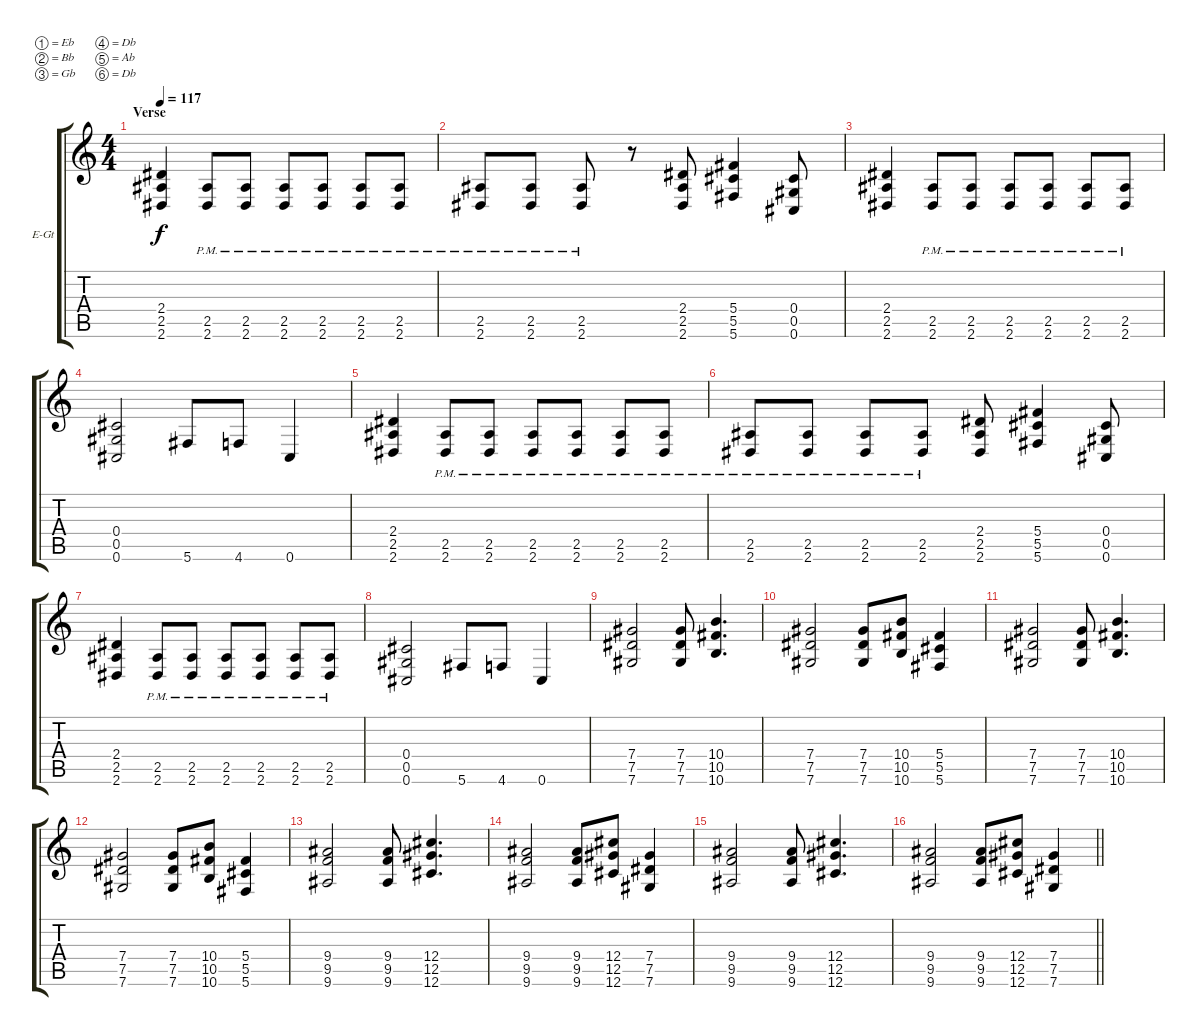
\bracketExtendMode groupsimilarinstruments
\firstSystemTrackNameOrientation horizontal
\otherSystemsTrackNameOrientation horizontal
\track ("Rhythm" "E-Gt") {instrument distortionguitar}
\staff {score tabs}
\tuning (Eb4 Bb3 Gb3 Db3 Ab2 Db2)
\ts (4 4)
\section ("" "Verse")
\tempo 117
\clef g2
\ks c
(2.4 2.5 2.6).4{dy f} (2.5{pm} 2.6{pm}).8 (2.5{pm} 2.6{pm}).8 (2.5{pm} 2.6{pm}).8 (2.5{pm} 2.6{pm}).8 (2.5{pm} 2.6{pm}).8 (2.5{pm} 2.6{pm}).8 |
(2.5{pm} 2.6{pm}).8 (2.5{pm} 2.6{pm}).8 (2.5{pm} 2.6{pm}).8 r.8 (2.4 2.5 2.6).8 (5.4 5.5 5.6).4 (0.4 0.5 0.6).8 |
(2.4 2.5 2.6).4 (2.5{pm} 2.6{pm}).8 (2.5{pm} 2.6{pm}).8 (2.5{pm} 2.6{pm}).8 (2.5{pm} 2.6{pm}).8 (2.5{pm} 2.6{pm}).8 (2.5{pm} 2.6{pm}).8 |
(0.4 0.5 0.6).2 5.6.8 4.6.8 0.6.4 |
(2.4 2.5 2.6).4 (2.5{pm} 2.6{pm}).8 (2.5{pm} 2.6{pm}).8 (2.5{pm} 2.6{pm}).8 (2.5{pm} 2.6{pm}).8 (2.5{pm} 2.6{pm}).8 (2.5{pm} 2.6{pm}).8 |
(2.5{pm} 2.6{pm}).8 (2.5{pm} 2.6{pm}).8 (2.5{pm} 2.6{pm}).8 (2.5{pm} 2.6{pm}).8 (2.4 2.5 2.6).8 (5.4 5.5 5.6).4 (0.4 0.5 0.6).8 |
(2.4 2.5 2.6).4 (2.5{pm} 2.6{pm}).8 (2.5{pm} 2.6{pm}).8 (2.5{pm} 2.6{pm}).8 (2.5{pm} 2.6{pm}).8 (2.5{pm} 2.6{pm}).8 (2.5{pm} 2.6{pm}).8 |
(0.4 0.5 0.6).2 5.6.8 4.6.8 0.6.4 |
(7.4 7.5 7.6).2 (7.4 7.5 7.6).8 (10.4 10.5 10.6).4{d} |
(7.4 7.5 7.6).2 (7.4 7.5 7.6).8 (10.4 10.5 10.6).8 (5.4 5.5 5.6).4 |
(7.4 7.5 7.6).2 (7.4 7.5 7.6).8 (10.4 10.5 10.6).4{d} |
(7.4 7.5 7.6).2 (7.4 7.5 7.6).8 (10.4 10.5 10.6).8 (5.4 5.5 5.6).4 |
(9.4 9.5 9.6).2 (9.4 9.5 9.6).8 (12.4 12.5 12.6).4{d} |
(9.4 9.5 9.6).2 (9.4 9.5 9.6).8 (12.4 12.5 12.6).8 (7.4 7.5 7.6).4 |
(9.4 9.5 9.6).2 (9.4 9.5 9.6).8 (12.4 12.5 12.6).4{d} |
\barLineRight lightlight
(9.4 9.5 9.6).2 (9.4 9.5 9.6).8 (12.4 12.5 12.6).8 (7.4 7.5 7.6).4
